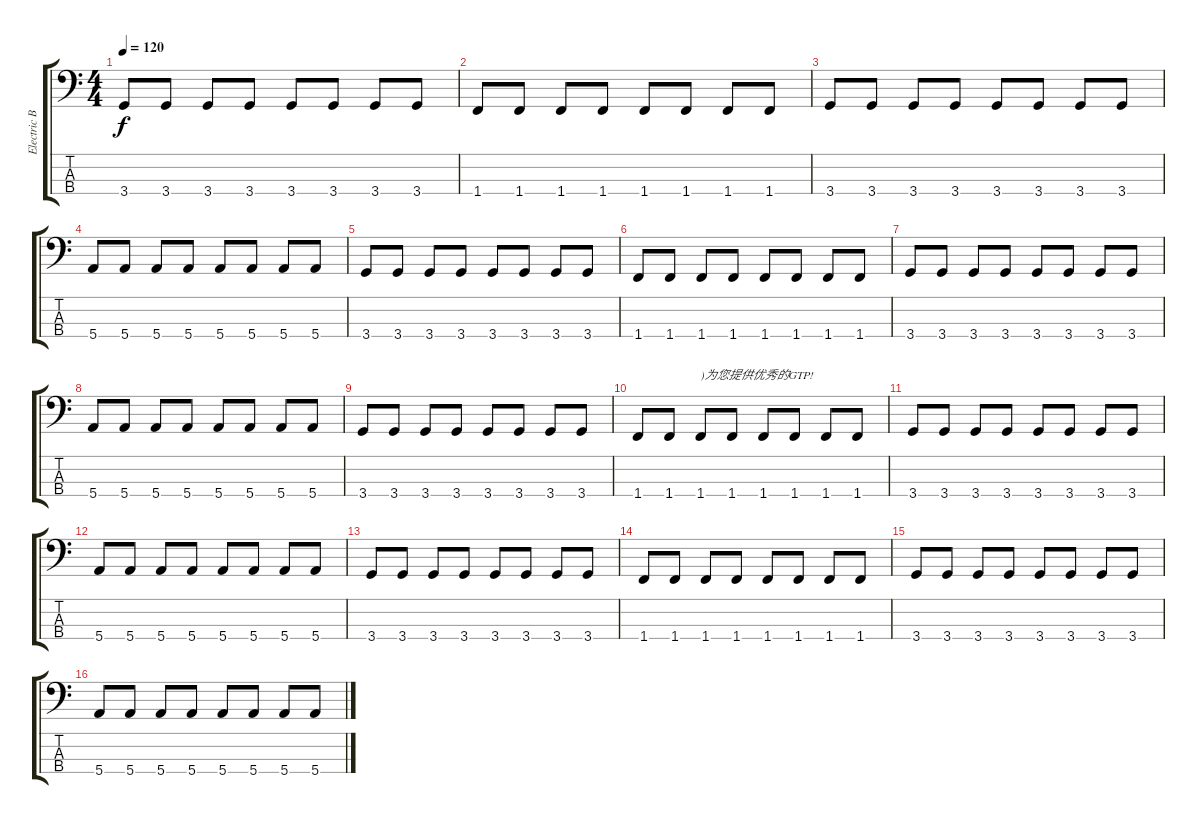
\track ("Electric Bass" "Electric B") {instrument electricbassfinger}
\staff {score tabs}
\tuning (G2 D2 A1 E1) {hide}
\ts (4 4)
\tempo 120
\clef f4
\ks c
3.4.8{dy f} 3.4.8 3.4.8 3.4.8 3.4.8 3.4.8 3.4.8 3.4.8 |
1.4.8 1.4.8 1.4.8 1.4.8 1.4.8 1.4.8 1.4.8 1.4.8 |
3.4.8 3.4.8 3.4.8 3.4.8 3.4.8 3.4.8 3.4.8 3.4.8 |
5.4.8 5.4.8 5.4.8 5.4.8 5.4.8 5.4.8 5.4.8 5.4.8 |
3.4.8 3.4.8 3.4.8 3.4.8 3.4.8 3.4.8 3.4.8 3.4.8 |
1.4.8 1.4.8 1.4.8 1.4.8 1.4.8 1.4.8 1.4.8 1.4.8 |
3.4.8 3.4.8 3.4.8 3.4.8 3.4.8 3.4.8 3.4.8 3.4.8 |
5.4.8 5.4.8 5.4.8 5.4.8 5.4.8 5.4.8 5.4.8 5.4.8 |
3.4.8 3.4.8 3.4.8 3.4.8 3.4.8 3.4.8 3.4.8 3.4.8 |
1.4.8 1.4.8 1.4.8{txt ")为您提供优秀的GTP!"} 1.4.8 1.4.8 1.4.8 1.4.8 1.4.8 |
3.4.8 3.4.8 3.4.8 3.4.8 3.4.8 3.4.8 3.4.8 3.4.8 |
5.4.8 5.4.8 5.4.8 5.4.8 5.4.8 5.4.8 5.4.8 5.4.8 |
3.4.8 3.4.8 3.4.8 3.4.8 3.4.8 3.4.8 3.4.8 3.4.8 |
1.4.8 1.4.8 1.4.8 1.4.8 1.4.8 1.4.8 1.4.8 1.4.8 |
3.4.8 3.4.8 3.4.8 3.4.8 3.4.8 3.4.8 3.4.8 3.4.8 |
5.4.8 5.4.8 5.4.8 5.4.8 5.4.8 5.4.8 5.4.8 5.4.8
